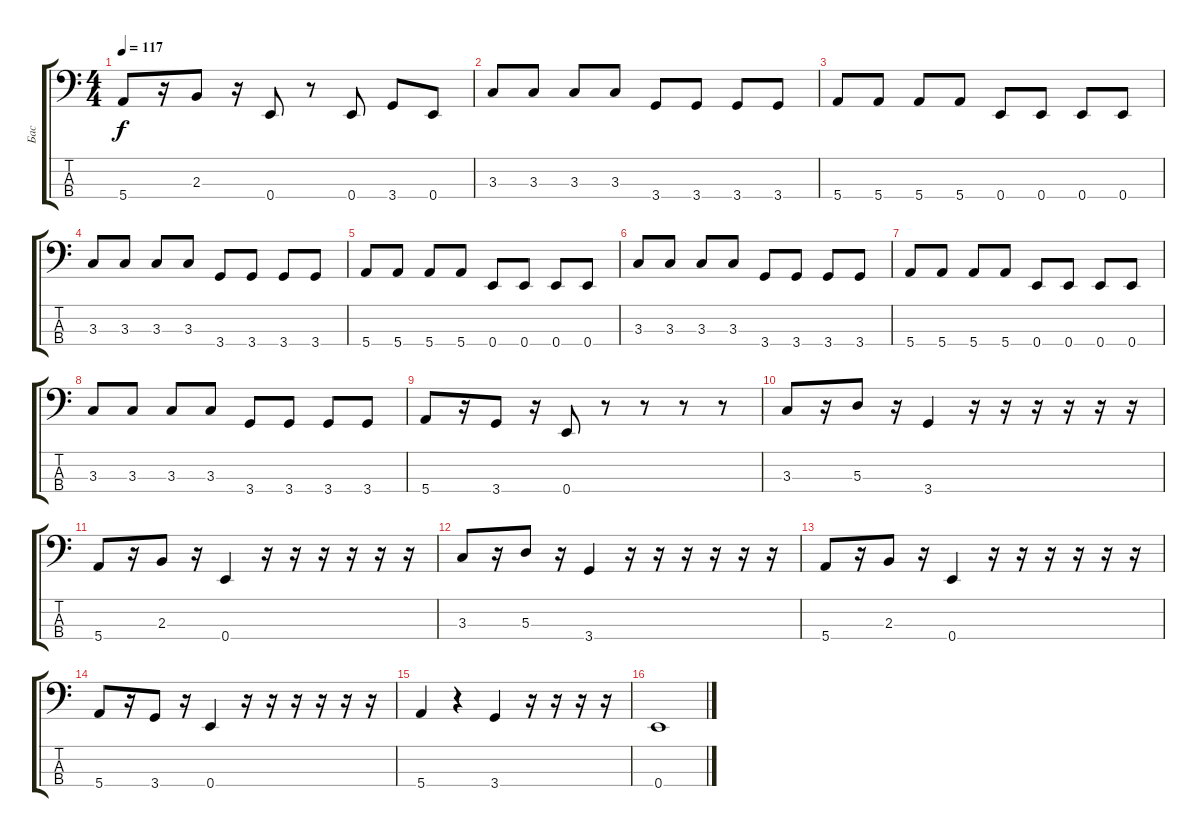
\track ("Бас" "Бас") {instrument electricbassfinger}
\staff {score tabs}
\tuning (G2 D2 A1 E1) {hide}
\ts (4 4)
\tempo 117
\clef f4
\ks c
5.4.8{dy f} r.16 2.3.8 r.16 0.4.8 r.8 0.4.8 3.4.8 0.4.8 |
3.3.8 3.3.8 3.3.8 3.3.8 3.4.8 3.4.8 3.4.8 3.4.8 |
5.4.8 5.4.8 5.4.8 5.4.8 0.4.8 0.4.8 0.4.8 0.4.8 |
3.3.8 3.3.8 3.3.8 3.3.8 3.4.8 3.4.8 3.4.8 3.4.8 |
5.4.8 5.4.8 5.4.8 5.4.8 0.4.8 0.4.8 0.4.8 0.4.8 |
3.3.8 3.3.8 3.3.8 3.3.8 3.4.8 3.4.8 3.4.8 3.4.8 |
5.4.8 5.4.8 5.4.8 5.4.8 0.4.8 0.4.8 0.4.8 0.4.8 |
3.3.8 3.3.8 3.3.8 3.3.8 3.4.8 3.4.8 3.4.8 3.4.8 |
5.4.8 r.16 3.4.8 r.16 0.4.8 r.8 r.8 r.8 r.8 |
3.3.8 r.16 5.3.8 r.16 3.4.4 r.16 r.16 r.16 r.16 r.16 r.16 |
5.4.8 r.16 2.3.8 r.16 0.4.4 r.16 r.16 r.16 r.16 r.16 r.16 |
3.3.8 r.16 5.3.8 r.16 3.4.4 r.16 r.16 r.16 r.16 r.16 r.16 |
5.4.8 r.16 2.3.8 r.16 0.4.4 r.16 r.16 r.16 r.16 r.16 r.16 |
5.4.8 r.16 3.4.8 r.16 0.4.4 r.16 r.16 r.16 r.16 r.16 r.16 |
5.4.4 r.4 3.4.4 r.16 r.16 r.16 r.16 |
0.4.1
